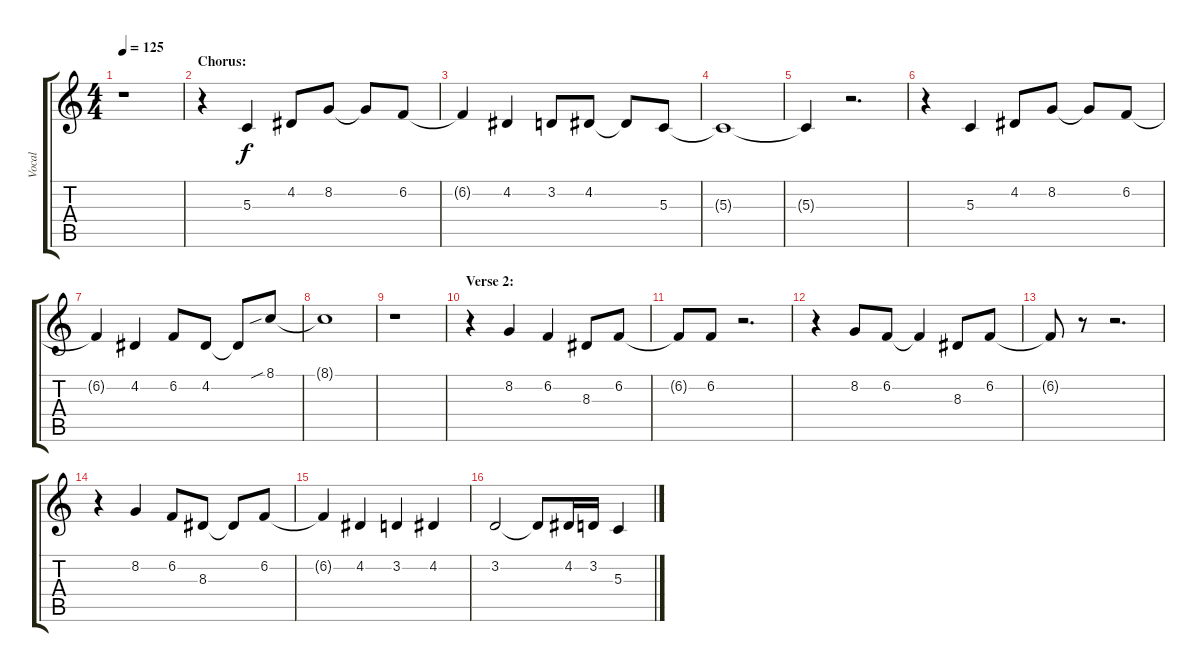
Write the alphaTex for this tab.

\track ("Vocal" "Vocal") {instrument oboe}
\staff {score tabs}
\tuning (E4 B3 G3 D3 A2 E2) {hide}
\ts (4 4)
\tempo 125
\clef g2
\ks c
r.1{dy f} |
\section ("" "Chorus:")
r.4 5.3.4 4.2.8 8.2.8 8.2{t}.8 6.2.8 |
6.2{t}.4 4.2.4 3.2.8 4.2.8 4.2{t}.8 5.3.8 |
5.3{t}.1 |
5.3{t}.4 r.2{d} |
r.4 5.3.4 4.2.8 8.2.8 8.2{t}.8 6.2.8 |
6.2{t}.4 4.2.4 6.2.8 4.2.8 4.2{t}.8 8.1{sib}.8 |
8.1{t}.1 |
r.1 |
\section ("" "Verse 2:")
r.4 8.2.4 6.2.4 8.3.8 6.2.8 |
6.2{t}.8 6.2.8 r.2{d} |
r.4 8.2.8 6.2.8 6.2{t}.4 8.3.8 6.2.8 |
6.2{t}.8 r.8 r.2{d} |
r.4 8.2.4 6.2.8 8.3.8 8.3{t}.8 6.2.8 |
6.2{t}.4 4.2.4 3.2.4 4.2.4 |
3.2.2 3.2{t}.8 4.2.16 3.2.16 5.3.4
